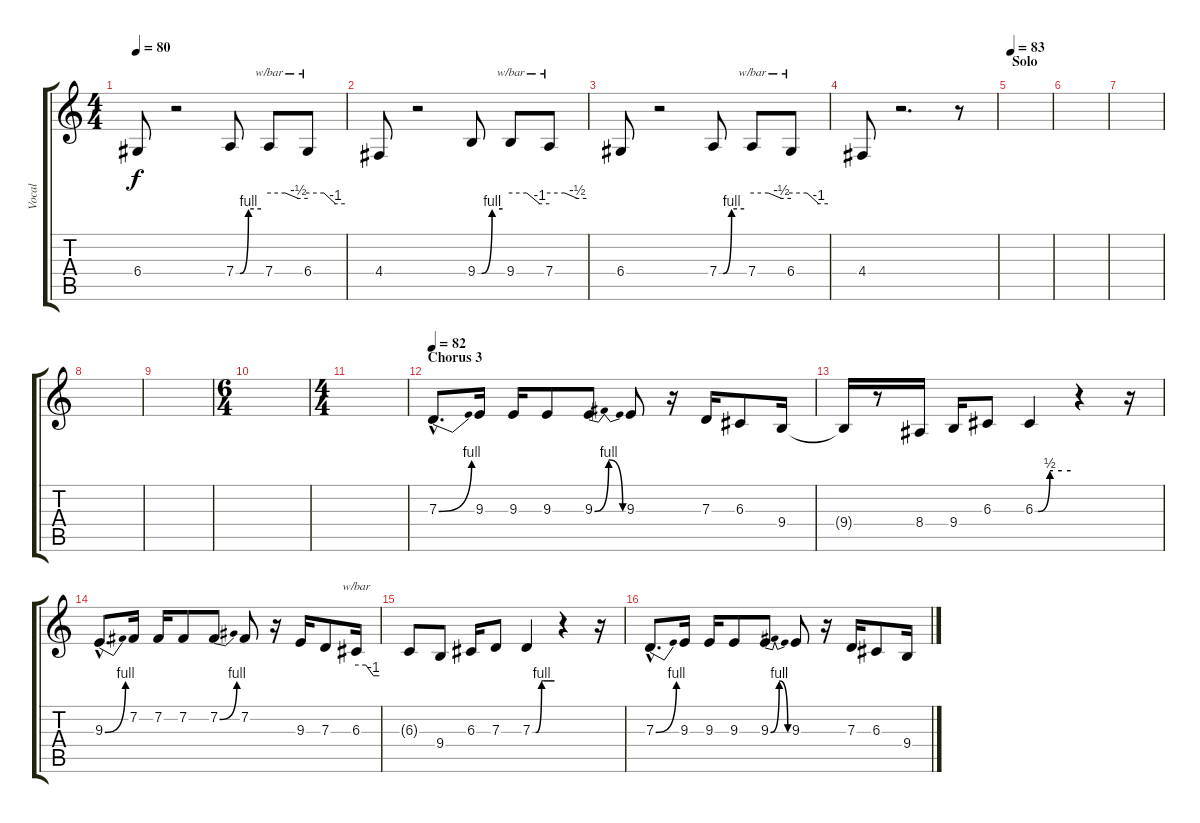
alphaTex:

\track ("Vocal" "Vocal") {instrument lead2sawtooth}
\staff {score tabs}
\tuning (E4 B3 G3 D3 A2 E2) {hide}
\ts (4 4)
\section ("" "")
\tempo 80
\clef g2
\ks c
6.4.8{dy f} r.2 7.4{be (custom 0 0 10 0 30 4 60 4)}.8 7.4.8{tbe (custom default 0 0 25 0 45 -2 60 -2)} 6.4.8{tbe (custom default 0 0 26 0 45 -4 60 -4)} |
4.4.8 r.2 9.4{be (custom 0 0 10 0 35 4 60 4)}.8 9.4.8{tbe (custom default 0 0 25 0 45 -4 60 -4)} 7.4.8{tbe (custom default 0 0 25 0 45 -2 60 -2)} |
6.4.8 r.2 7.4{be (custom 0 0 10 0 30 4 60 4)}.8 7.4.8{tbe (custom default 0 0 25 0 45 -2 60 -2)} 6.4.8{tbe (custom default 0 0 26 0 45 -4 60 -4)} |
4.4.8 r.2{d} r.8 |
\section ("" "Solo")
\tempo 83
|
|
|
|
\section ("" "")
|
\ts (6 4)
|
\ts (4 4)
|
\section ("" "Chorus 3")
\tempo 82
7.3{be (bend 0 0 60 4) hac}.8{d} 9.3.16 9.3.16 9.3.8 9.3{be (bendrelease 0 0 30 4 58 4 60 0)}.8 9.3.8 r.16 7.3.16 6.3.8 9.4.16 |
9.4{t}.16 r.8 8.4.16 9.4.16 6.3.8 6.3{be (custom 0 0 5 0 25 2 30 2 45 2 60 2)}.4 r.4 r.16 |
9.3{be (bend 0 0 60 4) hac}.8{d} 7.2.16 7.2.16 7.2.8 7.2{be (bend 0 0 60 4)}.8 7.2.8 r.16 9.3.16 7.3.8 6.3.16{tbe (custom default 0 0 25 0 45 -4 60 -4)} |
6.3{t}.8 9.4.8 6.3.16 7.3.8 7.3{be (custom 0 0 9 0 25 4 30 4 45 4 60 4)}.4 r.4 r.16 |
\section ("" "")
7.3{be (bend 0 0 60 4) hac}.8{d} 9.3.16 9.3.16 9.3.8 9.3{be (bendrelease 0 0 30 4 58 4 60 0)}.8 9.3.8 r.16 7.3.16 6.3.8 9.4.16
